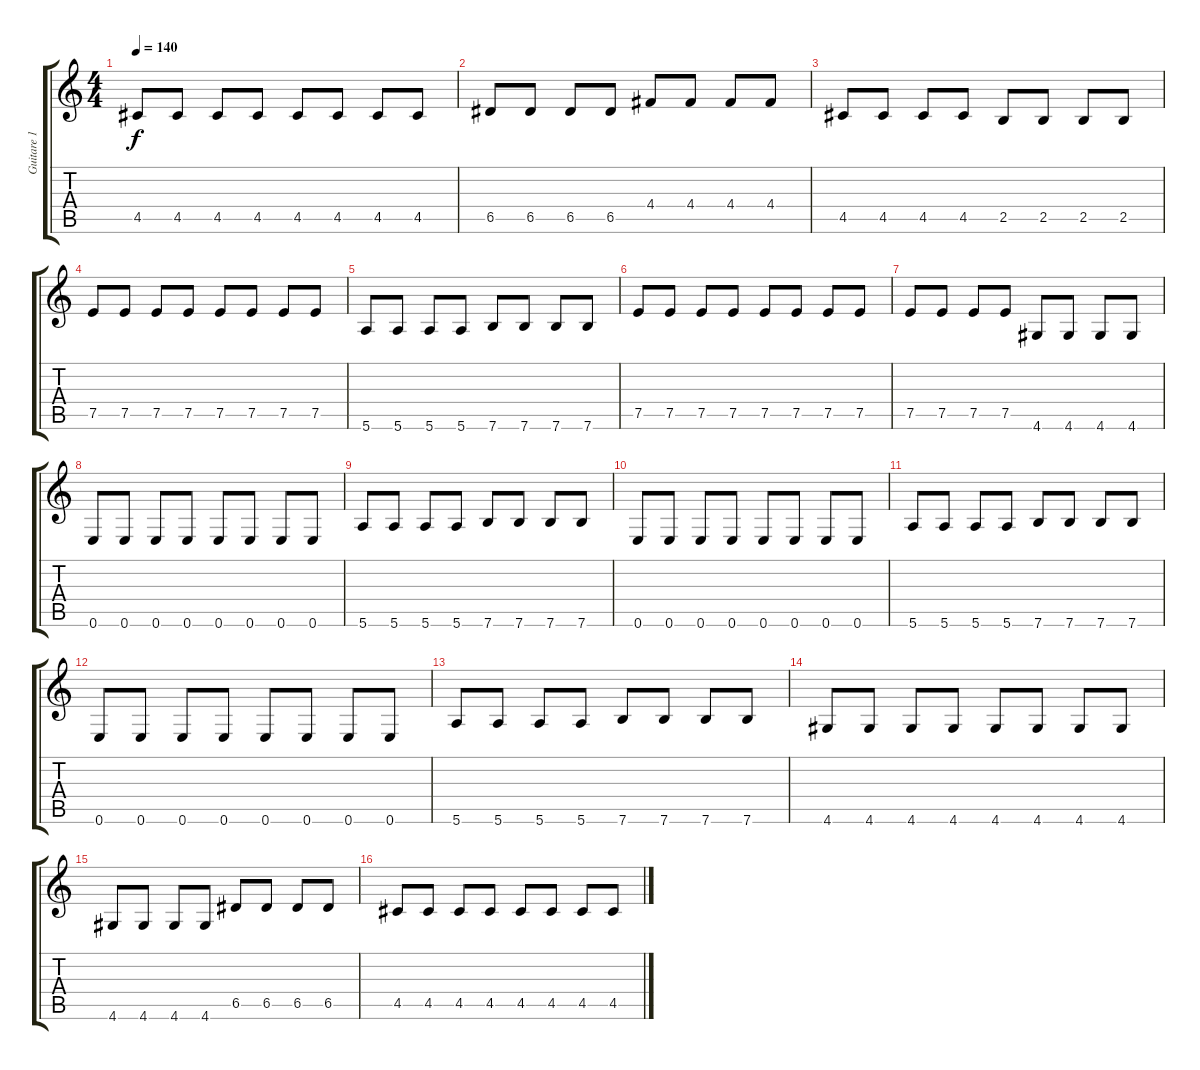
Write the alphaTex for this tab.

\track ("Guitare 1" "Guitare 1") {instrument distortionguitar}
\staff {score tabs}
\tuning (E4 B3 G3 D3 A2 E2) {hide}
\ts (4 4)
\tempo 140
\clef g2
\ks c
4.5.8{dy f} 4.5.8 4.5.8 4.5.8 4.5.8 4.5.8 4.5.8 4.5.8 |
6.5.8 6.5.8 6.5.8 6.5.8 4.4.8 4.4.8 4.4.8 4.4.8 |
4.5.8 4.5.8 4.5.8 4.5.8 2.5.8 2.5.8 2.5.8 2.5.8 |
7.5.8 7.5.8 7.5.8 7.5.8 7.5.8 7.5.8 7.5.8 7.5.8 |
5.6.8 5.6.8 5.6.8 5.6.8 7.6.8 7.6.8 7.6.8 7.6.8 |
7.5.8 7.5.8 7.5.8 7.5.8 7.5.8 7.5.8 7.5.8 7.5.8 |
7.5.8 7.5.8 7.5.8 7.5.8 4.6.8 4.6.8 4.6.8 4.6.8 |
0.6.8 0.6.8 0.6.8 0.6.8 0.6.8 0.6.8 0.6.8 0.6.8 |
5.6.8 5.6.8 5.6.8 5.6.8 7.6.8 7.6.8 7.6.8 7.6.8 |
0.6.8 0.6.8 0.6.8 0.6.8 0.6.8 0.6.8 0.6.8 0.6.8 |
5.6.8 5.6.8 5.6.8 5.6.8 7.6.8 7.6.8 7.6.8 7.6.8 |
0.6.8 0.6.8 0.6.8 0.6.8 0.6.8 0.6.8 0.6.8 0.6.8 |
5.6.8 5.6.8 5.6.8 5.6.8 7.6.8 7.6.8 7.6.8 7.6.8 |
4.6.8 4.6.8 4.6.8 4.6.8 4.6.8 4.6.8 4.6.8 4.6.8 |
4.6.8 4.6.8 4.6.8 4.6.8 6.5.8 6.5.8 6.5.8 6.5.8 |
4.5.8 4.5.8 4.5.8 4.5.8 4.5.8 4.5.8 4.5.8 4.5.8
